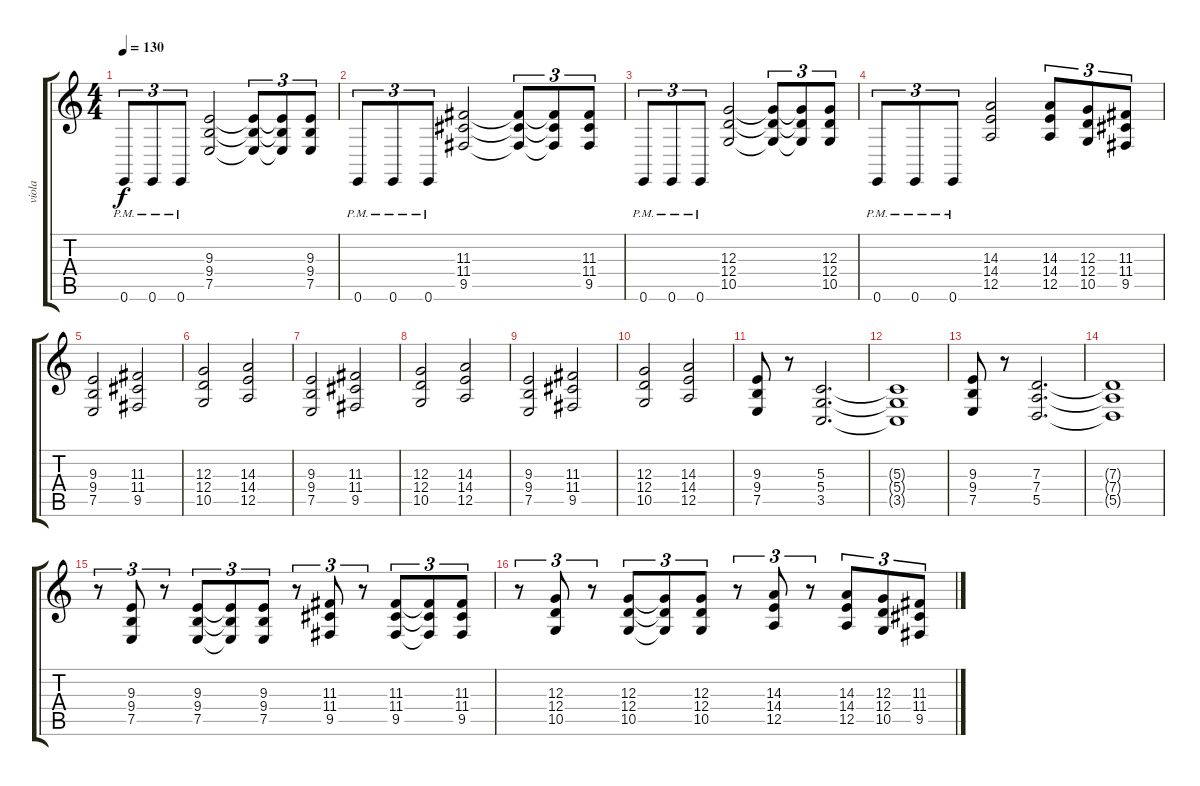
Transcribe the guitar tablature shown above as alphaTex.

\track ("viola" "viola") {instrument viola}
\staff {score tabs}
\tuning (E4 B3 G3 D3 A2 E2) {hide}
\ts (4 4)
\tempo 130
\clef g2
\ks c
0.6{pm}.8{tu (3 2) dy f} 0.6{pm}.8{tu (3 2)} 0.6{pm}.8{tu (3 2)} (9.3 9.4 7.5).2 (9.3{t} 9.4{t} 7.5{t}).8{tu (3 2)} (9.3{t} 9.4{t} 7.5{t}).8{tu (3 2)} (9.3 9.4 7.5).8{tu (3 2)} |
0.6{pm}.8{tu (3 2)} 0.6{pm}.8{tu (3 2)} 0.6{pm}.8{tu (3 2)} (11.3 11.4 9.5).2 (11.3{t} 11.4{t} 9.5{t}).8{tu (3 2)} (11.3{t} 11.4{t} 9.5{t}).8{tu (3 2)} (11.3 11.4 9.5).8{tu (3 2)} |
0.6{pm}.8{tu (3 2)} 0.6{pm}.8{tu (3 2)} 0.6{pm}.8{tu (3 2)} (12.3 12.4 10.5).2 (12.3{t} 12.4{t} 10.5{t}).8{tu (3 2)} (12.3{t} 12.4{t} 10.5{t}).8{tu (3 2)} (12.3 12.4 10.5).8{tu (3 2)} |
0.6{pm}.8{tu (3 2)} 0.6{pm}.8{tu (3 2)} 0.6{pm}.8{tu (3 2)} (14.3 14.4 12.5).2 (14.3 14.4 12.5).8{tu (3 2)} (12.3 12.4 10.5).8{tu (3 2)} (11.3 11.4 9.5).8{tu (3 2)} |
(9.3 9.4 7.5).2 (11.3 11.4 9.5).2 |
(12.3 12.4 10.5).2 (14.3 14.4 12.5).2 |
(9.3 9.4 7.5).2 (11.3 11.4 9.5).2 |
(12.3 12.4 10.5).2 (14.3 14.4 12.5).2 |
(9.3 9.4 7.5).2 (11.3 11.4 9.5).2 |
(12.3 12.4 10.5).2 (14.3 14.4 12.5).2 |
(9.3 9.4 7.5).8 r.8 (5.3 5.4 3.5).2{d} |
(5.3{t} 5.4{t} 3.5{t}).1 |
(9.3 9.4 7.5).8 r.8 (7.3 7.4 5.5).2{d} |
(7.3{t} 7.4{t} 5.5{t}).1 |
r.8{tu (3 2)} (9.3 9.4 7.5).8{tu (3 2)} r.8{tu (3 2)} (9.3 9.4 7.5).8{tu (3 2)} (9.3{t} 9.4{t} 7.5{t}).8{tu (3 2)} (9.3 9.4 7.5).8{tu (3 2)} r.8{tu (3 2)} (11.3 11.4 9.5).8{tu (3 2)} r.8{tu (3 2)} (11.3 11.4 9.5).8{tu (3 2)} (11.3{t} 11.4{t} 9.5{t}).8{tu (3 2)} (11.3 11.4 9.5).8{tu (3 2)} |
r.8{tu (3 2)} (12.3 12.4 10.5).8{tu (3 2)} r.8{tu (3 2)} (12.3 12.4 10.5).8{tu (3 2)} (12.3{t} 12.4{t} 10.5{t}).8{tu (3 2)} (12.3 12.4 10.5).8{tu (3 2)} r.8{tu (3 2)} (14.3 14.4 12.5).8{tu (3 2)} r.8{tu (3 2)} (14.3 14.4 12.5).8{tu (3 2)} (12.3 12.4 10.5).8{tu (3 2)} (11.3 11.4 9.5).8{tu (3 2)}
